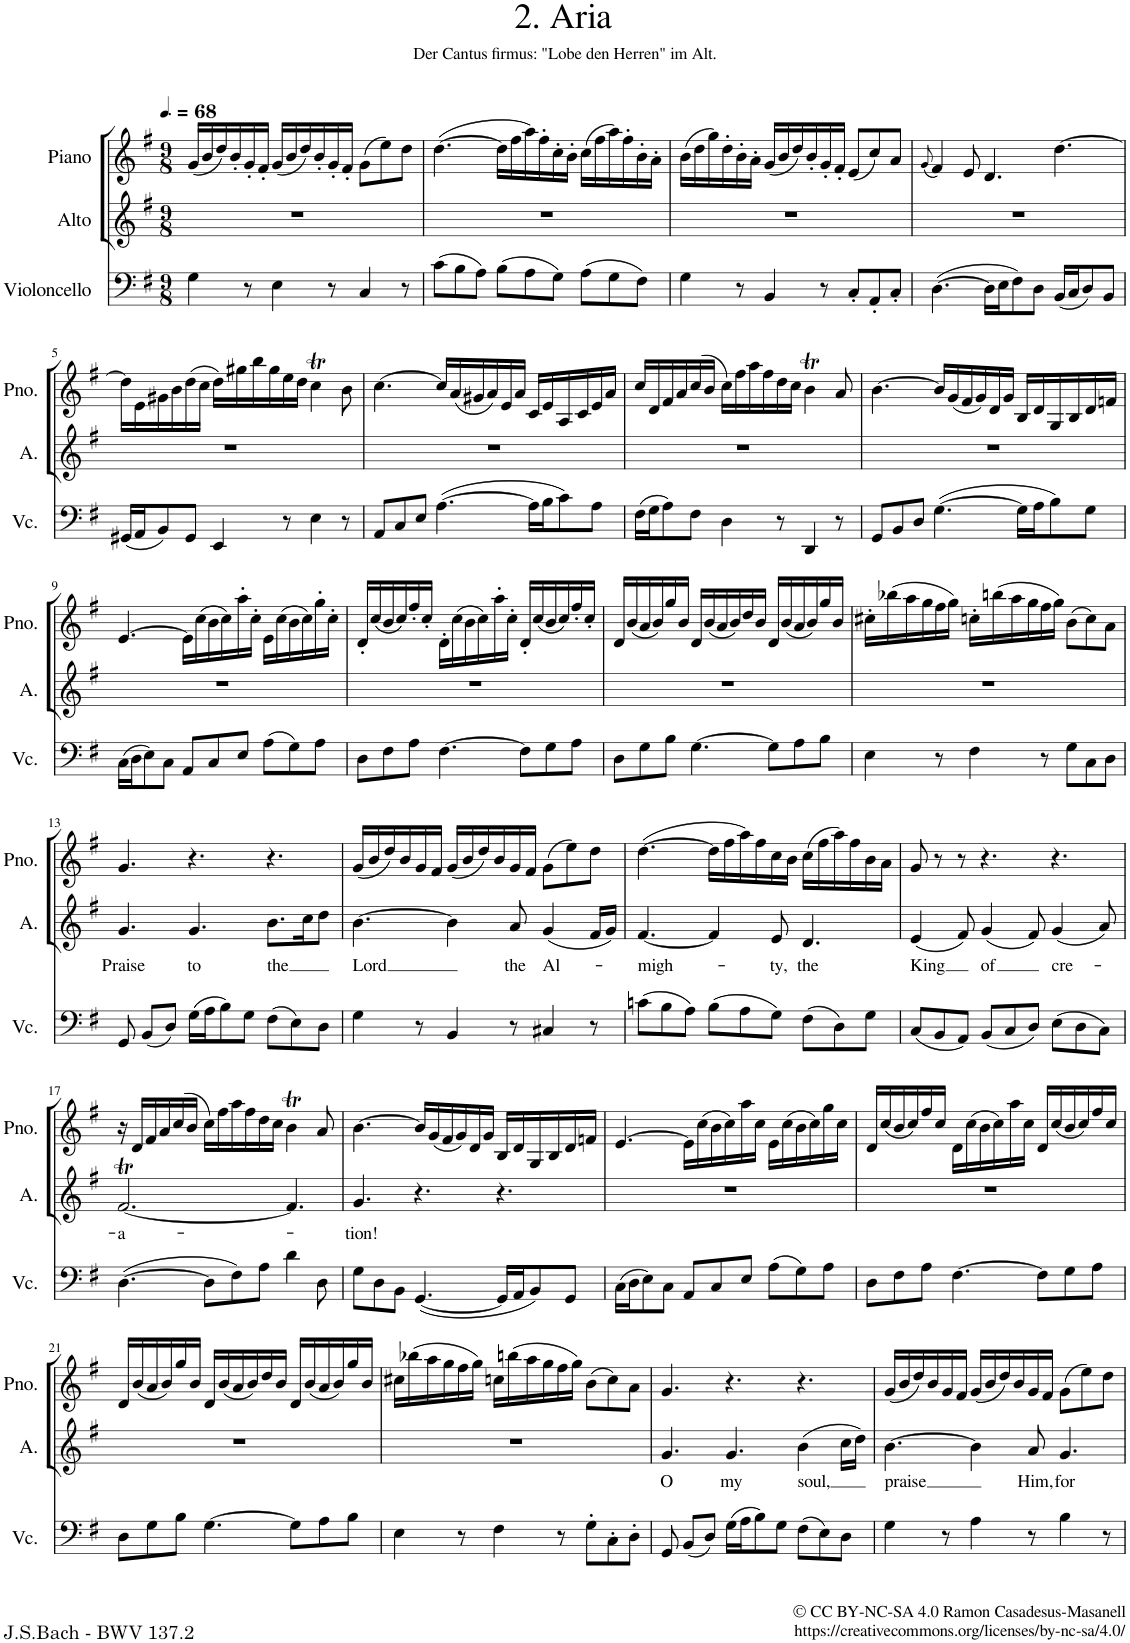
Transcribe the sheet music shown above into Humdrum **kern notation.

**kern	**kern	**text	**kern
*part3	*part2	*part2	*part1
*staff3	*staff2	*staff2	*staff1
*I"Violoncello	*I"Alto	*	*I"Piano
*I'Vc.	*I'A.	*	*I'Pno.
*clefF4	*clefG2	*	*clefG2
*k[f#]	*k[f#]	*	*k[f#]
*M9/8	*M9/8	*	*M9/8
*MM102	*MM102	*	*MM102
=1	=1	=1	=1
4G\	8%9r	.	(16g/LL
.	.	.	16b/
.	.	.	16dd/)
.	.	.	16b'/
8r	.	.	16g'/
.	.	.	16f#'/JJ
4E\	.	.	(16g/LL
.	.	.	16b/
.	.	.	16dd/)
.	.	.	16b'/
8r	.	.	16g'/
.	.	.	16f#'/JJ
4C/	.	.	(8g\L
.	.	.	8ee\)
8r	.	.	8dd\J
=2	=2	=2	=2
(8c\L	8%9r	.	([4.dd\
8B\	.	.	.
8A\J)	.	.	.
(8B\L	.	.	16dd\LL]
.	.	.	16ff#\
8A\	.	.	16aa\)
.	.	.	16ff#'\
8G\J)	.	.	16cc'\
.	.	.	16b'\JJ
(8A\L	.	.	(16cc\LL
.	.	.	16ff#\
8G\	.	.	16aa\)
.	.	.	16ff#'\
8F#\J)	.	.	16b'\
.	.	.	16a'\JJ
=3	=3	=3	=3
4G\	8%9r	.	(16b\LL
.	.	.	16dd\
.	.	.	16gg\)
.	.	.	16dd'\
8r	.	.	16b'\
.	.	.	16a'\JJ
4BB/	.	.	(16g/LL
.	.	.	16b/
.	.	.	16dd/)
.	.	.	16b'/
8r	.	.	16g'/
.	.	.	16f#'/JJ
8C'/L	.	.	(8e/L
8AA'/	.	.	8cc/)
8C'/J	.	.	8a/J
=4	=4	=4	=4
.	.	.	(8qg/
([4.D\	8%9r	.	4f#/)
.	.	.	8e/
16D\LL]	.	.	4.d/
16E\J	.	.	.
8F#\)	.	.	.
8D\J	.	.	.
(16BB/LL	.	.	[4.dd\
16C/J	.	.	.
8D/)	.	.	.
8BB/J	.	.	.
!!LO:LB:g=z
=5	=5	=5	=5
(16GG#X/LL	8%9r	.	16dd\LL]
16AA/J	.	.	16e\
8BB/)	.	.	16g#X\
.	.	.	16b\
8GG#/J	.	.	(16dd\
.	.	.	16cc\JJ
4EE/	.	.	16dd\LL)
.	.	.	16gg#X\
.	.	.	16bb\
.	.	.	16gg#\
8r	.	.	16ee\
.	.	.	16dd\JJ
4E\	.	.	4ccT\
8r	.	.	8b\
=6	=6	=6	=6
8AA/L	8%9r	.	[4.cc\
8C/	.	.	.
8E/J	.	.	.
([4.A\	.	.	16cc/LL]
.	.	.	(16a/
.	.	.	16g#X/
.	.	.	16a/)
.	.	.	16e/
.	.	.	16a/JJ
16A\LL]	.	.	16c/LL
16B\J	.	.	16e/
8c\)	.	.	16A/
.	.	.	16c/
8A\J	.	.	16e/
.	.	.	16a/JJ
=7	=7	=7	=7
(16F#\LL	8%9r	.	16cc/LL
16G\J	.	.	16d/
8A\)	.	.	16f#/
.	.	.	16a/
8F#\J	.	.	(16cc/
.	.	.	16b/JJ
4D\	.	.	16cc\LL)
.	.	.	16ff#\
.	.	.	16aa\
.	.	.	16ff#\
8r	.	.	16dd\
.	.	.	16cc\JJ
4DD/	.	.	4bt\
8r	.	.	8a/
=8	=8	=8	=8
8GG/L	8%9r	.	[4.b\
8BB/	.	.	.
8D/J	.	.	.
([4.G\	.	.	16b/LL]
.	.	.	(16g/
.	.	.	16f#/
.	.	.	16g/)
.	.	.	16d/
.	.	.	16g/JJ
16G\LL]	.	.	16B/LL
16A\J	.	.	16d/
8B\)	.	.	16G/
.	.	.	16B/
8G\J	.	.	16d/
.	.	.	16fn/JJ
!!LO:LB:g=z
=9	=9	=9	=9
(16C\LL	8%9r	.	[4.e/
16D\J	.	.	.
8E\)	.	.	.
8C\J	.	.	.
8AA/L	.	.	16e\LL]
.	.	.	(16cc\
8C/	.	.	16b\
.	.	.	16cc\)
8E/J	.	.	16aa'\
.	.	.	16cc'\JJ
(8A\L	.	.	16e\LL
.	.	.	(16cc\
8G\)	.	.	16b\
.	.	.	16cc\)
8A\J	.	.	16gg'\
.	.	.	16cc'\JJ
=10	=10	=10	=10
8D\L	8%9r	.	16d'/LL
.	.	.	(16cc/
8F#\	.	.	16b/
.	.	.	16cc/)
8A\J	.	.	16ff#'/
.	.	.	16cc'/JJ
[4.F#\	.	.	16d'\LL
.	.	.	(16cc\
.	.	.	16b\
.	.	.	16cc\)
.	.	.	16aa'\
.	.	.	16cc'\JJ
8F#\L]	.	.	16d'/LL
.	.	.	(16cc/
8G\	.	.	16b/
.	.	.	16cc/)
8A\J	.	.	16ff#'/
.	.	.	16cc'/JJ
=11	=11	=11	=11
8D\L	8%9r	.	16d/LL
.	.	.	(16b/
8G\	.	.	16a/
.	.	.	16b/)
8B\J	.	.	16gg/
.	.	.	16b/JJ
[4.G\	.	.	16d/LL
.	.	.	(16b/
.	.	.	16a/
.	.	.	16b/)
.	.	.	16dd/
.	.	.	16b/JJ
8G\L]	.	.	16d/LL
.	.	.	(16b/
8A\	.	.	16a/
.	.	.	16b/)
8B\J	.	.	16gg/
.	.	.	16b/JJ
=12	=12	=12	=12
4E\	8%9r	.	16cc#X'\LL
.	.	.	(16bb-X\
.	.	.	16aa\
.	.	.	16gg\
8r	.	.	16ff#\
.	.	.	16gg\JJ)
4F#\	.	.	16ccn'\LL
.	.	.	(16bbn\
.	.	.	16aa\
.	.	.	16gg\
8r	.	.	16ff#\
.	.	.	16gg\JJ)
8G\L	.	.	(8b\L
8C\	.	.	8cc\)
8D\J	.	.	8a\J
!!LO:LB:g=z
=13	=13	=13	=13
!	!	!LO:LY:b	!
8GG/	4.g/	Praise	4.g/
(8BB/L	.	.	.
8D/J)	.	.	.
!	!	!LO:LY:b	!
(16G\LL	4.g/	to	4.r
16A\J	.	.	.
8B\)	.	.	.
8G\J	.	.	.
!	!	!LO:LY:b	!
(8F#\L	8.b\L	the	4.r
8E\)	.	.	.
.	16cc\K	.	.
8D\J	8dd\J	.	.
=14	=14	=14	=14
!	!	!LO:LY:b	!
4G\	[4.b\	Lord	(16g/LL
.	.	.	16b/
.	.	.	16dd/)
.	.	.	16b/
8r	.	.	16g/
.	.	.	16f#/JJ
4BB/	4b\]	.	(16g/LL
.	.	.	16b/
.	.	.	16dd/)
.	.	.	16b/
!	!	!LO:LY:b	!
8r	8a/	the	16g/
.	.	.	16f#/JJ
!	!	!LO:LY:b	!
4C#X/	(4g/	Al-	(8g\L
.	.	.	8ee\)
8r	16f#/LL	.	8dd\J
.	16g/JJ)	.	.
=15	=15	=15	=15
!	!	!LO:LY:b	!
(8cn\L	[4.f#/	-migh-	([4.dd\
8B\	.	.	.
8A\J)	.	.	.
(8B\L	4f#/]	.	16dd\LL]
.	.	.	16ff#\
8A\	.	.	16aa\)
.	.	.	16ff#\
!	!	!LO:LY:b	!
8G\J)	8e/	-ty,	16cc\
.	.	.	16b\JJ
!	!	!LO:LY:b	!
(8F#\L	4.d/	the	(16cc\LL
.	.	.	16ff#\
8D\)	.	.	16aa\)
.	.	.	16ff#\
8G\J	.	.	16b\
.	.	.	16a\JJ
=16	=16	=16	=16
!	!	!LO:LY:b	!
(8C/L	(4e/	King	8g/
8BB/	.	.	8r
8AA/J)	8f#/)	.	8r
!	!	!LO:LY:b	!
(8BB/L	(4g/	of	4.r
8C/	.	.	.
8D/J)	8f#/)	.	.
!	!	!LO:LY:b	!
(8E\L	(4g/	cre-	4.r
8D\	.	.	.
8C\J)	8a/)	.	.
!!LO:LB:g=z
=17	=17	=17	=17
!	!	!LO:LY:b	!
([4.D\	[2.f#t/	-a-	16r
.	.	.	16d/LL
.	.	.	16f#/
.	.	.	16a/
.	.	.	(16cc/
.	.	.	16b/JJ
8D\L]	.	.	16cc\LL)
.	.	.	16ff#\
8F#\)	.	.	16aa\
.	.	.	16ff#\
8A\J	.	.	16dd\
.	.	.	16cc\JJ
4d\	4.f#/]	.	4bt\
8D\	.	.	8a/
=18	=18	=18	=18
!	!	!LO:LY:b	!
8G\L	4.g/	-tion!	[4.b\
8D\	.	.	.
8BB\J	.	.	.
([4.GG/	4.r	.	16b/LL]
.	.	.	(16g/
.	.	.	16f#/
.	.	.	16g/)
.	.	.	16d/
.	.	.	16g/JJ
16GG/LL]	4.r	.	16B/LL
16AA/J	.	.	16d/
8BB/)	.	.	16G/
.	.	.	16B/
8GG/J	.	.	16d/
.	.	.	16fn/JJ
=19	=19	=19	=19
(16C\LL	8%9r	.	[4.e/
16D\J	.	.	.
8E\)	.	.	.
8C\J	.	.	.
8AA/L	.	.	16e\LL]
.	.	.	(16cc\
8C/	.	.	16b\
.	.	.	16cc\)
8E/J	.	.	16aa\
.	.	.	16cc\JJ
(8A\L	.	.	16e\LL
.	.	.	(16cc\
8G\)	.	.	16b\
.	.	.	16cc\)
8A\J	.	.	16gg\
.	.	.	16cc\JJ
=20	=20	=20	=20
8D\L	8%9r	.	16d/LL
.	.	.	(16cc/
8F#\	.	.	16b/
.	.	.	16cc/)
8A\J	.	.	16ff#/
.	.	.	16cc/JJ
[4.F#\	.	.	16d\LL
.	.	.	(16cc\
.	.	.	16b\
.	.	.	16cc\)
.	.	.	16aa\
.	.	.	16cc\JJ
8F#\L]	.	.	16d/LL
.	.	.	(16cc/
8G\	.	.	16b/
.	.	.	16cc/)
8A\J	.	.	16ff#/
.	.	.	16cc/JJ
!!LO:LB:g=z
=21	=21	=21	=21
8D\L	8%9r	.	16d/LL
.	.	.	(16b/
8G\	.	.	16a/
.	.	.	16b/)
8B\J	.	.	16gg/
.	.	.	16b/JJ
[4.G\	.	.	16d/LL
.	.	.	(16b/
.	.	.	16a/
.	.	.	16b/)
.	.	.	16dd/
.	.	.	16b/JJ
8G\L]	.	.	16d/LL
.	.	.	(16b/
8A\	.	.	16a/
.	.	.	16b/)
8B\J	.	.	16gg/
.	.	.	16b/JJ
=22	=22	=22	=22
4E\	8%9r	.	16cc#X\LL
.	.	.	(16bb-X\
.	.	.	16aa\
.	.	.	16gg\
8r	.	.	16ff#\
.	.	.	16gg\JJ)
4F#\	.	.	16ccn\LL
.	.	.	(16bbn\
.	.	.	16aa\
.	.	.	16gg\
8r	.	.	16ff#\
.	.	.	16gg\JJ)
8G'\L	.	.	(8b\L
8C'\	.	.	8cc\)
8D'\J	.	.	8a\J
=23	=23	=23	=23
!	!	!LO:LY:b	!
8GG/	4.g/	O	4.g/
(8BB/L	.	.	.
8D/J)	.	.	.
!	!	!LO:LY:b	!
(16G\LL	4.g/	my	4.r
16A\J	.	.	.
8B\)	.	.	.
8G\J	.	.	.
!	!	!LO:LY:b	!
(8F#\L	(4b\	soul,	4.r
8E\)	.	.	.
8D\J	16cc\LL	.	.
.	16dd\JJ)	.	.
=24	=24	=24	=24
!	!	!LO:LY:b	!
4G\	[4.b\	praise	(16g/LL
.	.	.	16b/
.	.	.	16dd/)
.	.	.	16b/
8r	.	.	16g/
.	.	.	16f#/JJ
4A\	4b\]	.	(16g/LL
.	.	.	16b/
.	.	.	16dd/)
.	.	.	16b/
!	!	!LO:LY:b	!
8r	8a/	Him,	16g/
.	.	.	16f#/JJ
!	!	!LO:LY:b	!
4B\	4.g/	for	(8g\L
.	.	.	8ee\)
8r	.	.	8dd\J
=	=	=	=
*-	*-	*-	*-
